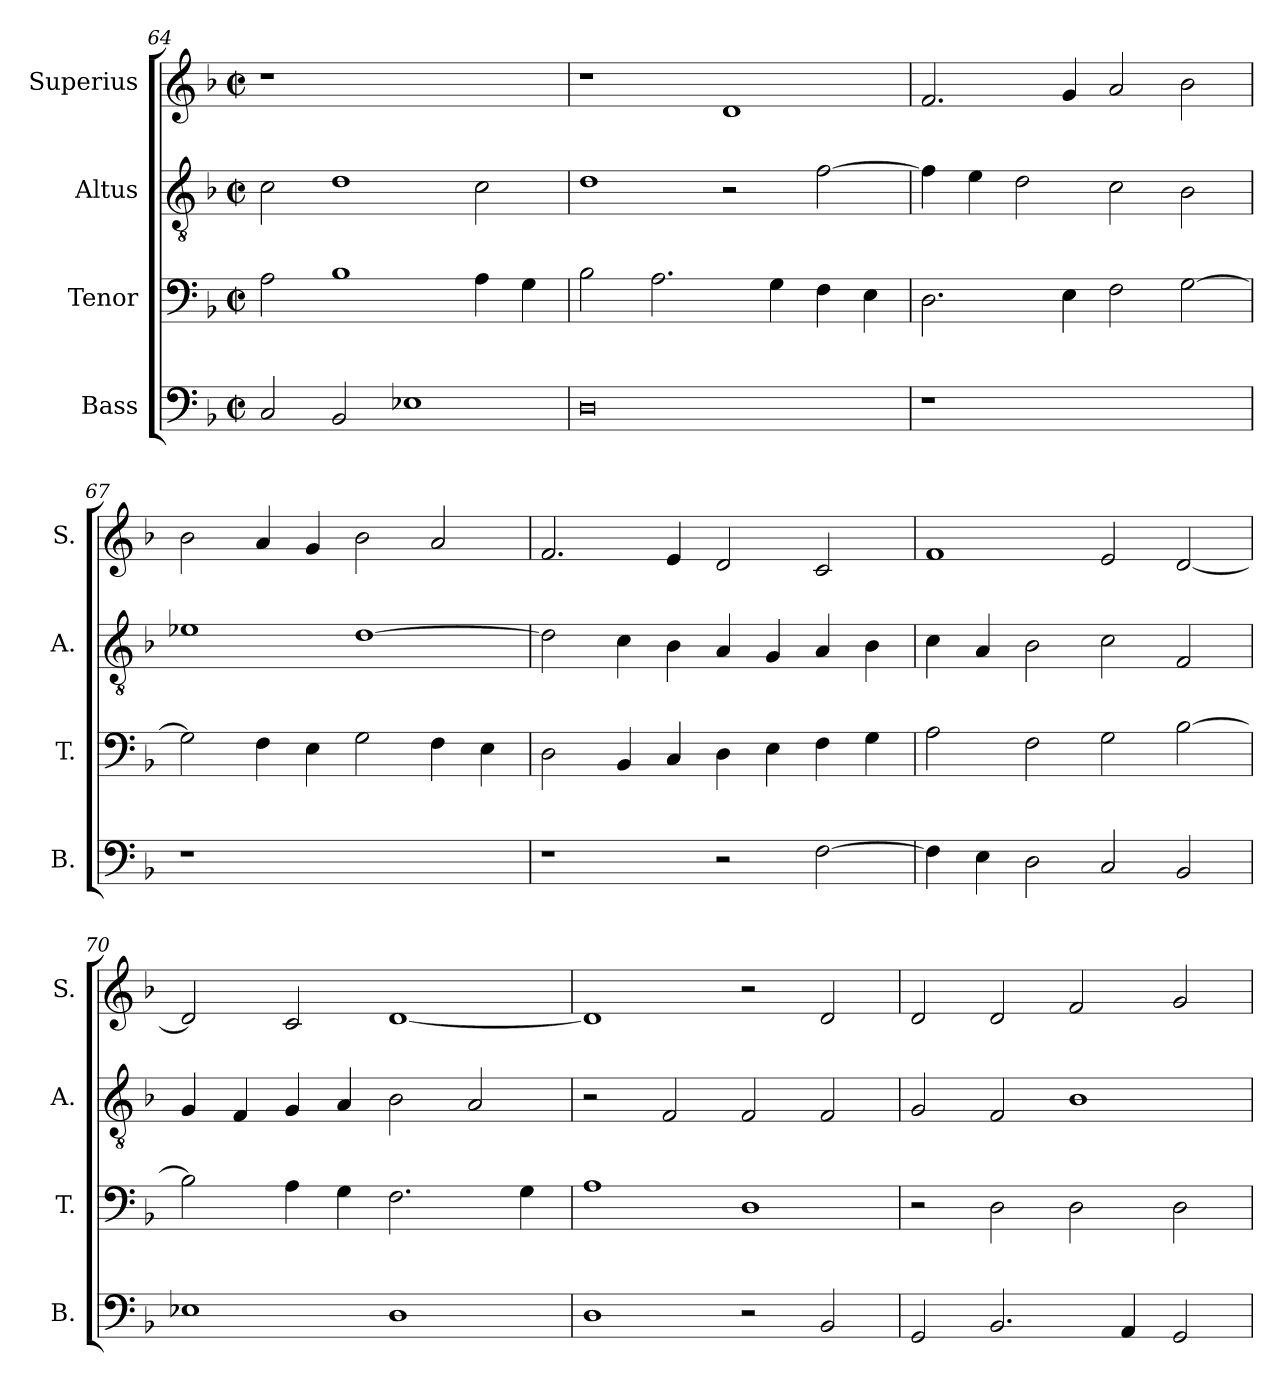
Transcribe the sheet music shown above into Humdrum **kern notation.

**kern	**kern	**kern	**kern
*part4	*part3	*part2	*part1
*staff4	*staff3	*staff2	*staff1
*I"Bass	*I"Tenor	*I"Altus	*I"Superius
*I'B.	*I'T.	*I'A.	*I'S.
*clefF4	*clefF4	*clefGv2	*clefG2
*	*	*ITrd7c12	*
*k[b-]	*k[b-]	*k[b-]	*k[b-]
*F:	*F:	*F:	*F:
*M2/2	*M2/2	*M2/2	*M2/2
*met(c|)	*met(c|)	*met(c|)	*met(c|)
=64	=64	=64	=64
!	!	!	!LO:N:vis=1
2Ci/	2Ai\	2Ci\	1r
2BB-i/	1B-i	1Di	.
1E-Xi	.	.	1ryy
.	4Ai\	2Ci\	.
.	4Gi\	.	.
=65	=65	=65	=65
0Di	2B-i\	1Di	1r
.	2.Ai\	.	.
.	.	2r	1di
.	4Gi\	.	.
.	4Fi\	[>2Fi\	.
.	4Ei\	.	.
!!LO:PB:g=z
=66	=66	=66	=66
!LO:N:vis=1	!	!	!
1r	2.Di\	4Fi\]	2.fi/
.	.	4Ei\	.
.	.	2Di\	.
.	4Ei\	.	4gi/
1ryy	2Fi\	2Ci\	2ai/
.	[>2Gi\	2BB-i\	2b-i\
=67	=67	=67	=67
!LO:N:vis=1	!	!	!
1r	2Gi\]	1E-Xi	2b-i\
.	4Fi\	.	4ai/
.	4Ei\	.	4gi/
1ryy	2Gi\	[>1Di	2b-i\
.	4Fi\	.	2ai/
.	4Ei\	.	.
=68	=68	=68	=68
1r	2Di\	2Di\]	2.fi/
.	4BB-i/	4Ci\	.
.	4Ci/	4BB-i\	4ei/
2r	4Di\	4AAi/	2di/
.	4Ei\	4GGi/	.
[>2Fi\	4Fi\	4AAi/	2ci/
.	4Gi\	4BB-i\	.
=69	=69	=69	=69
4Fi\]	2Ai\	4Ci\	1fi
4Ei\	.	4AAi/	.
2Di\	2Fi\	2BB-i\	.
2Ci/	2Gi\	2Ci\	2ei/
2BB-i/	[>2B-i\	2FFi/	[<2di/
!!LO:LB:g=z
=70	=70	=70	=70
1E-Xi	2B-i\]	4GGi/	2di/]
.	.	4FFi/	.
.	4Ai\	4GGi/	2ci/
.	4Gi\	4AAi/	.
1Di	2.Fi\	2BB-i\	[<1di
.	.	2AAi/	.
.	4Gi\	.	.
=71	=71	=71	=71
1Di	1Ai	2r	1di]
.	.	2FFi/	.
2r	1Di	2FFi/	2r
2BB-i/	.	2FFi/	2di/
=72	=72	=72	=72
2GGi/	2r	2GGi/	2di/
2.BB-i/	2Di\	2FFi/	2di/
.	2Di\	1BB-i	2fi/
4AAi/	.	.	.
2GGi/	2Di\	.	2gi/
=	=	=	=
*-	*-	*-	*-
